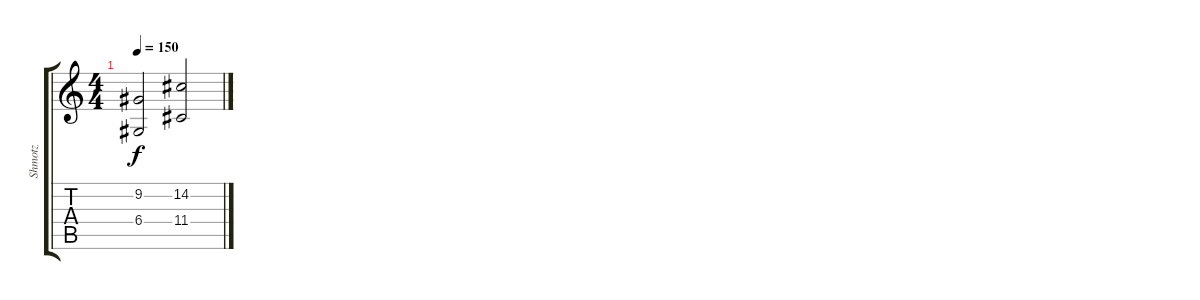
\track ("Shmotz" "Shmotz") {instrument stringensemble2}
\staff {score tabs}
\tuning (E4 B3 G3 D3 A2 E2) {hide}
\ts (4 4)
\tempo 150
\clef g2
\ks c
(9.2 6.4).2{dy f} (14.2 11.4).2
